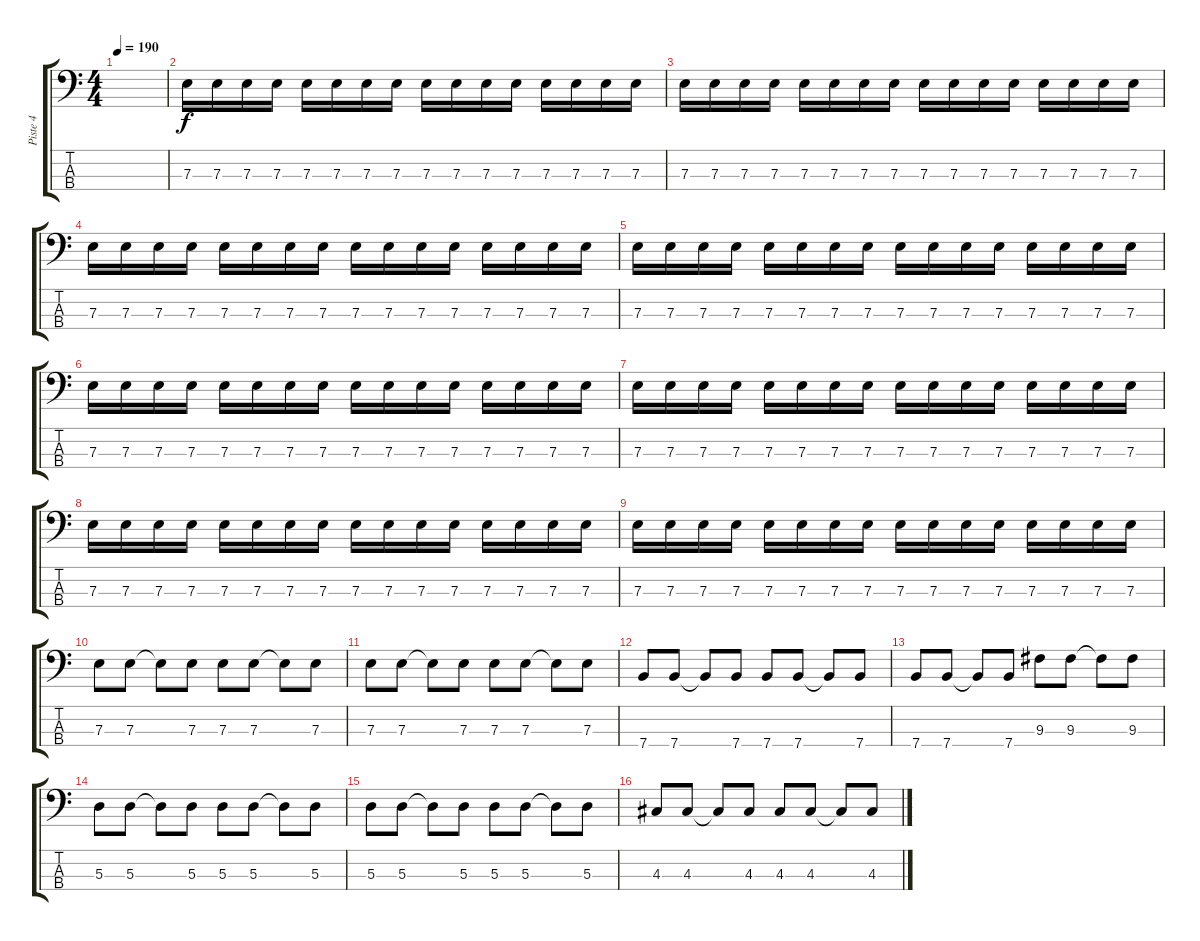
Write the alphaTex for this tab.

\track ("Piste 4" "Piste 4") {instrument electricbasspick}
\staff {score tabs}
\tuning (G2 D2 A1 E1) {hide}
\ts (4 4)
\tempo 190
\clef f4
\ks c
|
7.3.16 7.3.16 7.3.16 7.3.16 7.3.16 7.3.16 7.3.16 7.3.16 7.3.16 7.3.16 7.3.16 7.3.16 7.3.16 7.3.16 7.3.16 7.3.16 |
7.3.16 7.3.16 7.3.16 7.3.16 7.3.16 7.3.16 7.3.16 7.3.16 7.3.16 7.3.16 7.3.16 7.3.16 7.3.16 7.3.16 7.3.16 7.3.16 |
7.3.16 7.3.16 7.3.16 7.3.16 7.3.16 7.3.16 7.3.16 7.3.16 7.3.16 7.3.16 7.3.16 7.3.16 7.3.16 7.3.16 7.3.16 7.3.16 |
7.3.16 7.3.16 7.3.16 7.3.16 7.3.16 7.3.16 7.3.16 7.3.16 7.3.16 7.3.16 7.3.16 7.3.16 7.3.16 7.3.16 7.3.16 7.3.16 |
7.3.16 7.3.16 7.3.16 7.3.16 7.3.16 7.3.16 7.3.16 7.3.16 7.3.16 7.3.16 7.3.16 7.3.16 7.3.16 7.3.16 7.3.16 7.3.16 |
7.3.16 7.3.16 7.3.16 7.3.16 7.3.16 7.3.16 7.3.16 7.3.16 7.3.16 7.3.16 7.3.16 7.3.16 7.3.16 7.3.16 7.3.16 7.3.16 |
7.3.16 7.3.16 7.3.16 7.3.16 7.3.16 7.3.16 7.3.16 7.3.16 7.3.16 7.3.16 7.3.16 7.3.16 7.3.16 7.3.16 7.3.16 7.3.16 |
7.3.16 7.3.16 7.3.16 7.3.16 7.3.16 7.3.16 7.3.16 7.3.16 7.3.16 7.3.16 7.3.16 7.3.16 7.3.16 7.3.16 7.3.16 7.3.16 |
7.3.8 7.3.8 7.3{t}.8 7.3.8 7.3.8 7.3.8 7.3{t}.8 7.3.8 |
7.3.8 7.3.8 7.3{t}.8 7.3.8 7.3.8 7.3.8 7.3{t}.8 7.3.8 |
7.4.8 7.4.8 7.4{t}.8 7.4.8 7.4.8 7.4.8 7.4{t}.8 7.4.8 |
7.4.8 7.4.8 7.4{t}.8 7.4.8 9.3.8 9.3.8 9.3{t}.8 9.3.8 |
5.3.8 5.3.8 5.3{t}.8 5.3.8 5.3.8 5.3.8 5.3{t}.8 5.3.8 |
5.3.8 5.3.8 5.3{t}.8 5.3.8 5.3.8 5.3.8 5.3{t}.8 5.3.8 |
4.3.8 4.3.8 4.3{t}.8 4.3.8 4.3.8 4.3.8 4.3{t}.8 4.3.8
